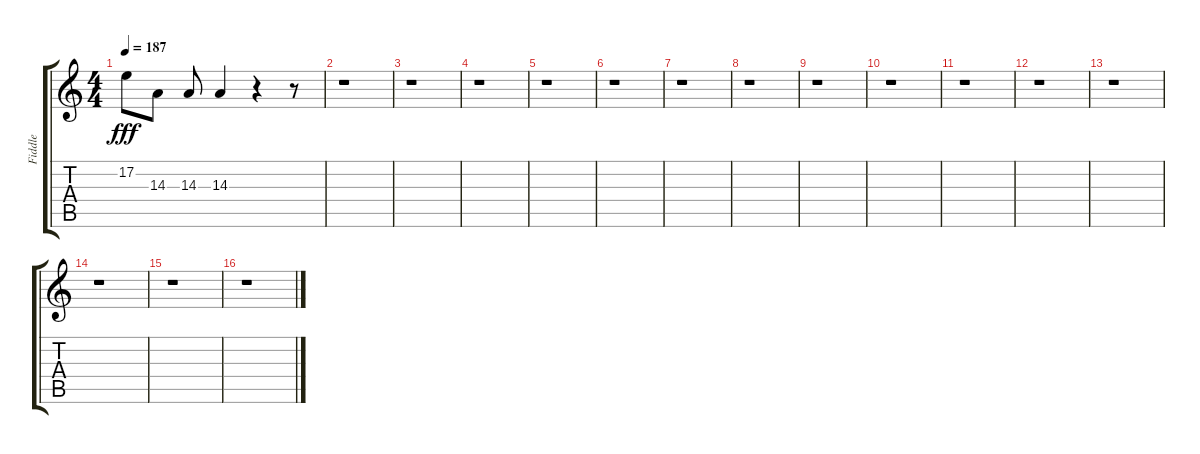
\track ("Fiddle" "Fiddle") {instrument fiddle}
\staff {score tabs}
\tuning (E4 B3 G3 D3 A2 E2) {hide}
\ts (4 4)
\tempo 187
\clef g2
\ks c
17.2.8{dy fff} 14.3.8 14.3.8 14.3.4 r.4 r.8 |
r.1 |
r.1 |
r.1 |
r.1 |
r.1 |
r.1 |
r.1 |
r.1 |
r.1 |
r.1 |
r.1 |
r.1 |
r.1 |
r.1 |
r.1
